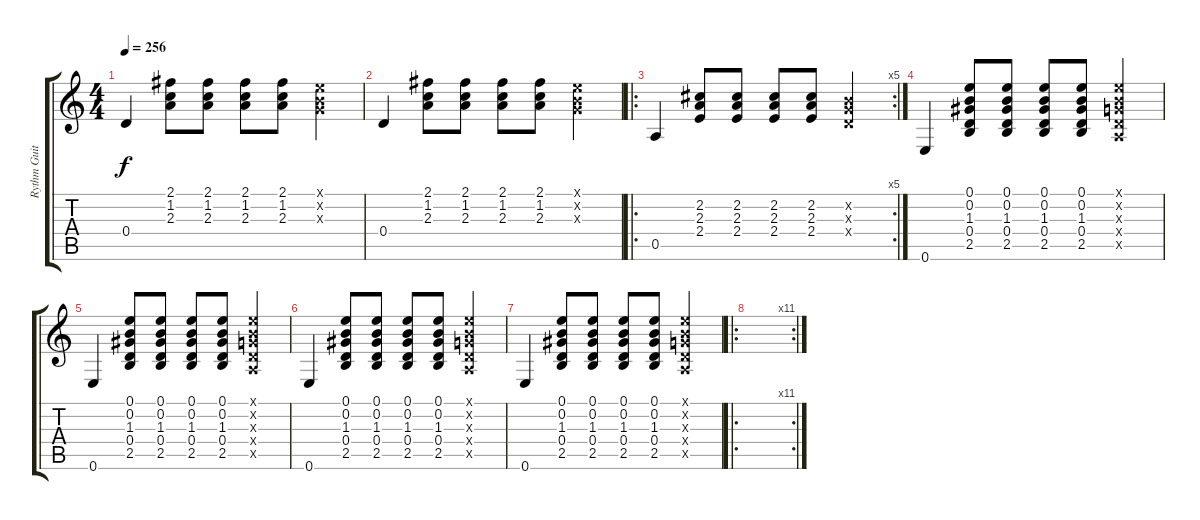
\track ("Rythm Guitar" "Rythm Guit") {instrument acousticguitarsteel}
\staff {score tabs}
\tuning (E4 B3 G3 D3 A2 E2) {hide}
\ts (4 4)
\tempo 256
\clef g2
\ks c
0.4.4{dy f} (2.1 1.2 2.3).8 (2.1 1.2 2.3).8 (2.1 1.2 2.3).8 (2.1 1.2 2.3).8 (0.1{x} 0.2{x} 0.3{x}).4 |
0.4.4 (2.1 1.2 2.3).8 (2.1 1.2 2.3).8 (2.1 1.2 2.3).8 (2.1 1.2 2.3).8 (0.1{x} 0.2{x} 0.3{x}).4 |
\ro
\rc 5
0.5.4 (2.2 2.3 2.4).8 (2.2 2.3 2.4).8 (2.2 2.3 2.4).8 (2.2 2.3 2.4).8 (0.2{x} 0.3{x} 0.4{x}).4 |
0.6.4 (0.1 0.2 1.3 0.4 2.5).8 (0.1 0.2 1.3 0.4 2.5).8 (0.1 0.2 1.3 0.4 2.5).8 (0.1 0.2 1.3 0.4 2.5).8 (0.1{x} 0.2{x} 0.3{x} 0.4{x} 0.5{x}).4 |
0.6.4 (0.1 0.2 1.3 0.4 2.5).8 (0.1 0.2 1.3 0.4 2.5).8 (0.1 0.2 1.3 0.4 2.5).8 (0.1 0.2 1.3 0.4 2.5).8 (0.1{x} 0.2{x} 0.3{x} 0.4{x} 0.5{x}).4 |
0.6.4 (0.1 0.2 1.3 0.4 2.5).8 (0.1 0.2 1.3 0.4 2.5).8 (0.1 0.2 1.3 0.4 2.5).8 (0.1 0.2 1.3 0.4 2.5).8 (0.1{x} 0.2{x} 0.3{x} 0.4{x} 0.5{x}).4 |
0.6.4 (0.1 0.2 1.3 0.4 2.5).8 (0.1 0.2 1.3 0.4 2.5).8 (0.1 0.2 1.3 0.4 2.5).8 (0.1 0.2 1.3 0.4 2.5).8 (0.1{x} 0.2{x} 0.3{x} 0.4{x} 0.5{x}).4 |
\ro
\rc 11
